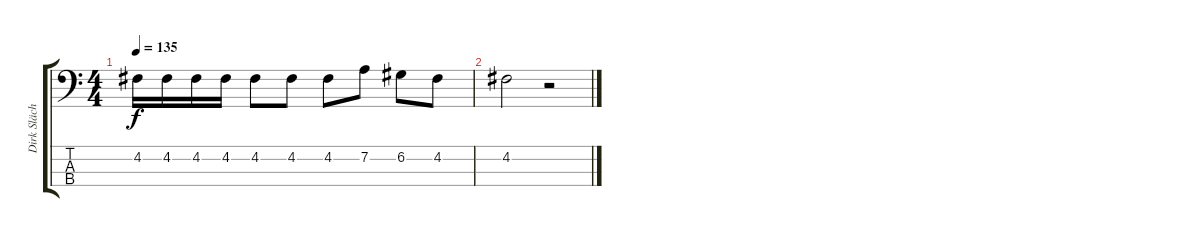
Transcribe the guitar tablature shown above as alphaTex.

\track ("Dirk Slächter" "Dirk Släch") {instrument electricbassfinger}
\staff {score tabs}
\tuning (G2 D2 A1 E1) {hide}
\ts (4 4)
\tempo 135
\clef f4
\ks c
4.2.16{dy f} 4.2.16 4.2.16 4.2.16 4.2.8 4.2.8 4.2.8 7.2.8 6.2.8 4.2.8 |
4.2.2 r.2
